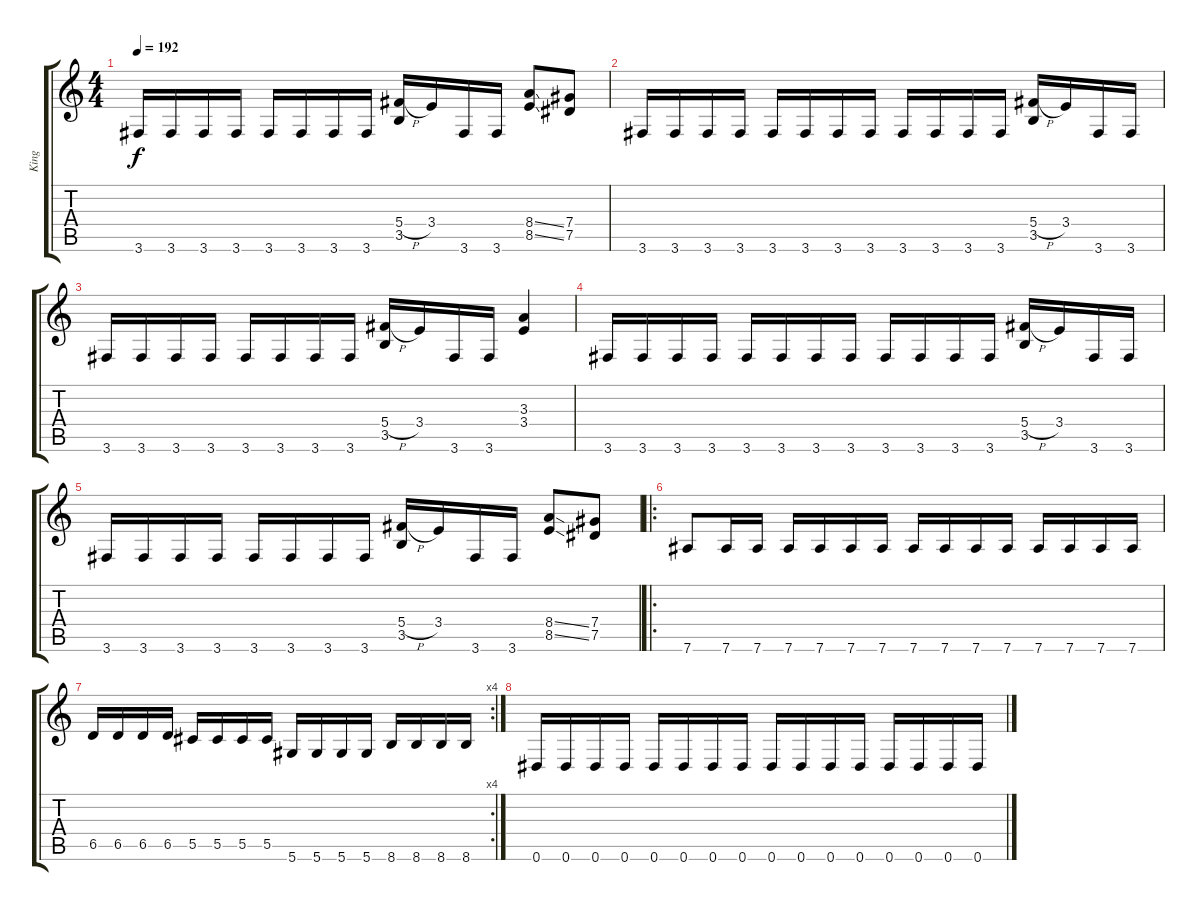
\track ("King" "King") {instrument distortionguitar}
\staff {score tabs}
\tuning (Eb4 Bb3 Gb3 Db3 Ab2 Eb2) {hide}
\ts (4 4)
\tempo 192
\clef g2
\ks c
3.6.16{dy f} 3.6.16 3.6.16 3.6.16 3.6.16 3.6.16 3.6.16 3.6.16 (5.4{h} 3.5).16 3.4.16 3.6.16 3.6.16 (8.4{ss} 8.5{ss}).8 (7.4 7.5).8 |
3.6.16 3.6.16 3.6.16 3.6.16 3.6.16 3.6.16 3.6.16 3.6.16 3.6.16 3.6.16 3.6.16 3.6.16 (5.4{h} 3.5).16 3.4.16 3.6.16 3.6.16 |
3.6.16 3.6.16 3.6.16 3.6.16 3.6.16 3.6.16 3.6.16 3.6.16 (5.4{h} 3.5).16 3.4.16 3.6.16 3.6.16 (3.3 3.4).4 |
3.6.16 3.6.16 3.6.16 3.6.16 3.6.16 3.6.16 3.6.16 3.6.16 3.6.16 3.6.16 3.6.16 3.6.16 (5.4{h} 3.5).16 3.4.16 3.6.16 3.6.16 |
3.6.16 3.6.16 3.6.16 3.6.16 3.6.16 3.6.16 3.6.16 3.6.16 (5.4{h} 3.5).16 3.4.16 3.6.16 3.6.16 (8.4{ss} 8.5{ss}).8 (7.4 7.5).8 |
\ro
7.6.8 7.6.16 7.6.16 7.6.16 7.6.16 7.6.16 7.6.16 7.6.16 7.6.16 7.6.16 7.6.16 7.6.16 7.6.16 7.6.16 7.6.16 |
\rc 4
6.5.16 6.5.16 6.5.16 6.5.16 5.5.16 5.5.16 5.5.16 5.5.16 5.6.16 5.6.16 5.6.16 5.6.16 8.6.16 8.6.16 8.6.16 8.6.16 |
0.6.16 0.6.16 0.6.16 0.6.16 0.6.16 0.6.16 0.6.16 0.6.16 0.6.16 0.6.16 0.6.16 0.6.16 0.6.16 0.6.16 0.6.16 0.6.16
